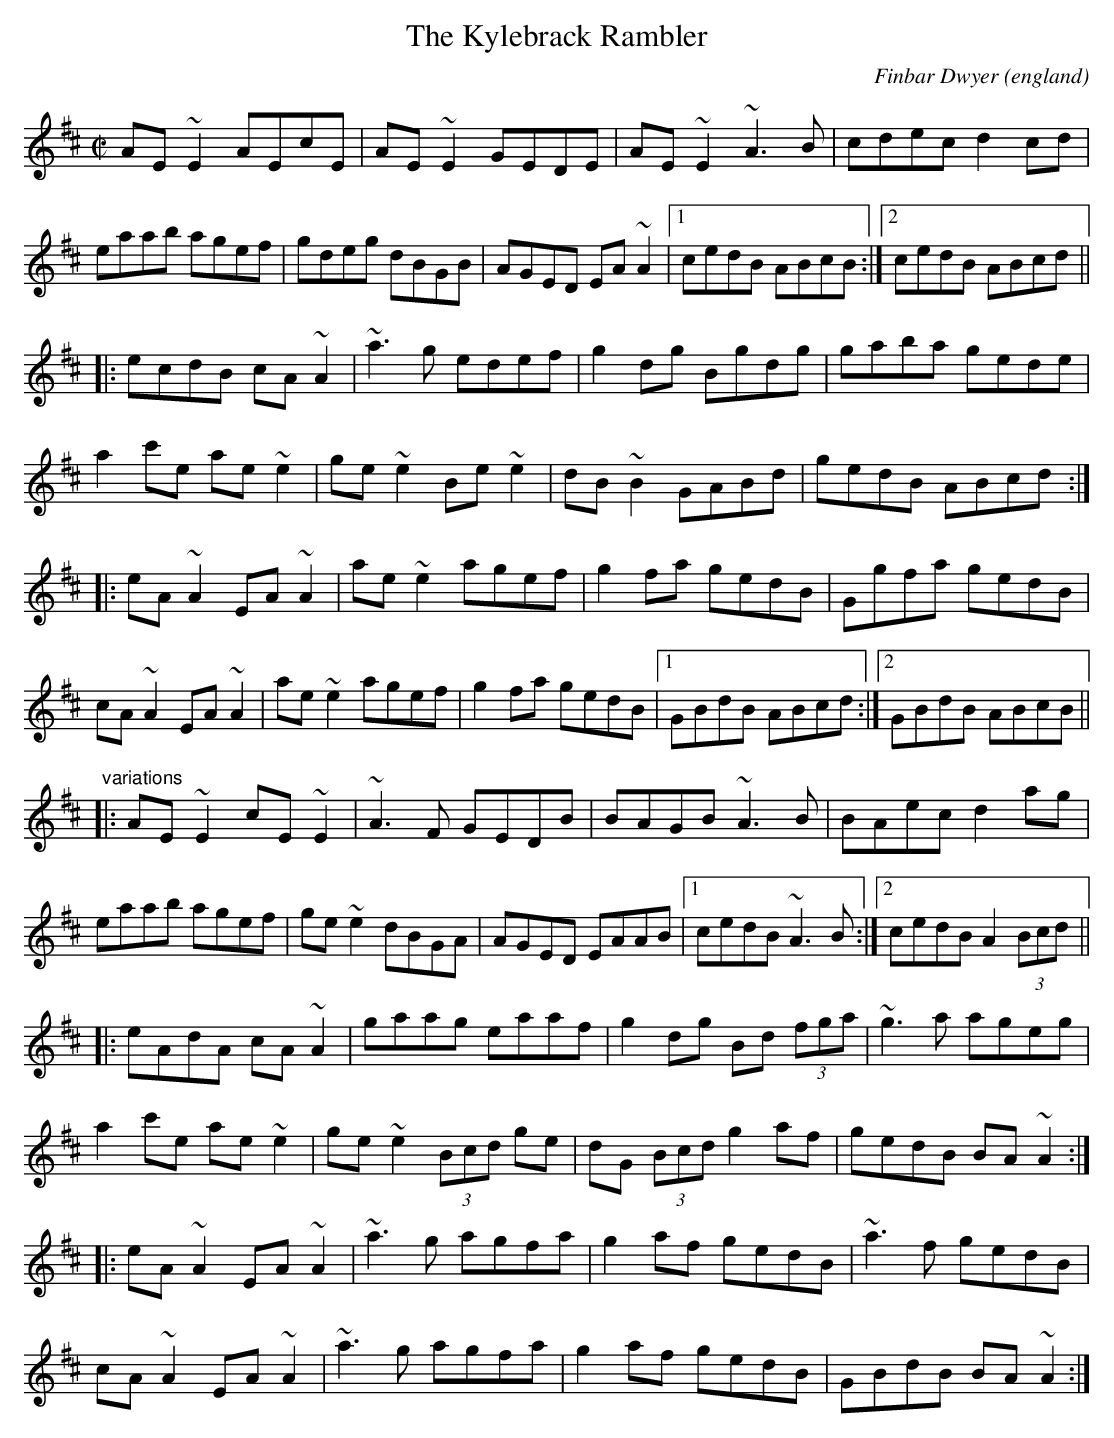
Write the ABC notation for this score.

X:1
T:Kylebrack Rambler, The
O:england
C:Finbar Dwyer
M:C|
K:Amix
AE~E2 AEcE|AE~E2 GEDE|AE~E2 ~A3B|cdec d2cd|
eaab agef|gdeg dBGB|AGED EA~A2|1 cedB ABcB:|2 cedB ABcd||
|:ecdB cA~A2|~a3g edef|g2dg Bgdg|gaba gede|
a2c'e ae~e2|ge~e2 Be~e2|dB~B2 GABd|gedB ABcd:|
|:eA~A2 EA~A2|ae~e2 agef|g2fa gedB|Ggfa gedB|
cA~A2 EA~A2|ae~e2 agef|g2fa gedB|1 GBdB ABcd:|2 GBdB ABcB||
"variations"
|:AE~E2 cE~E2|~A3F GEDB|BAGB ~A3B|BAec d2ag|
eaab agef|ge~e2 dBGA|AGED EAAB|1 cedB ~A3B:|2 cedB A2 (3Bcd||
|:eAdA cA~A2|gaag eaaf|g2dg Bd (3fga|~g3a ageg|
a2c'e ae~e2|ge~e2 (3Bcd ge|dG (3Bcd g2af|gedB BA~A2:|
|:eA~A2 EA~A2|~a3g agfa|g2af gedB|~a3f gedB|
cA~A2 EA~A2|~a3g agfa|g2af gedB|GBdB BA~A2:|
